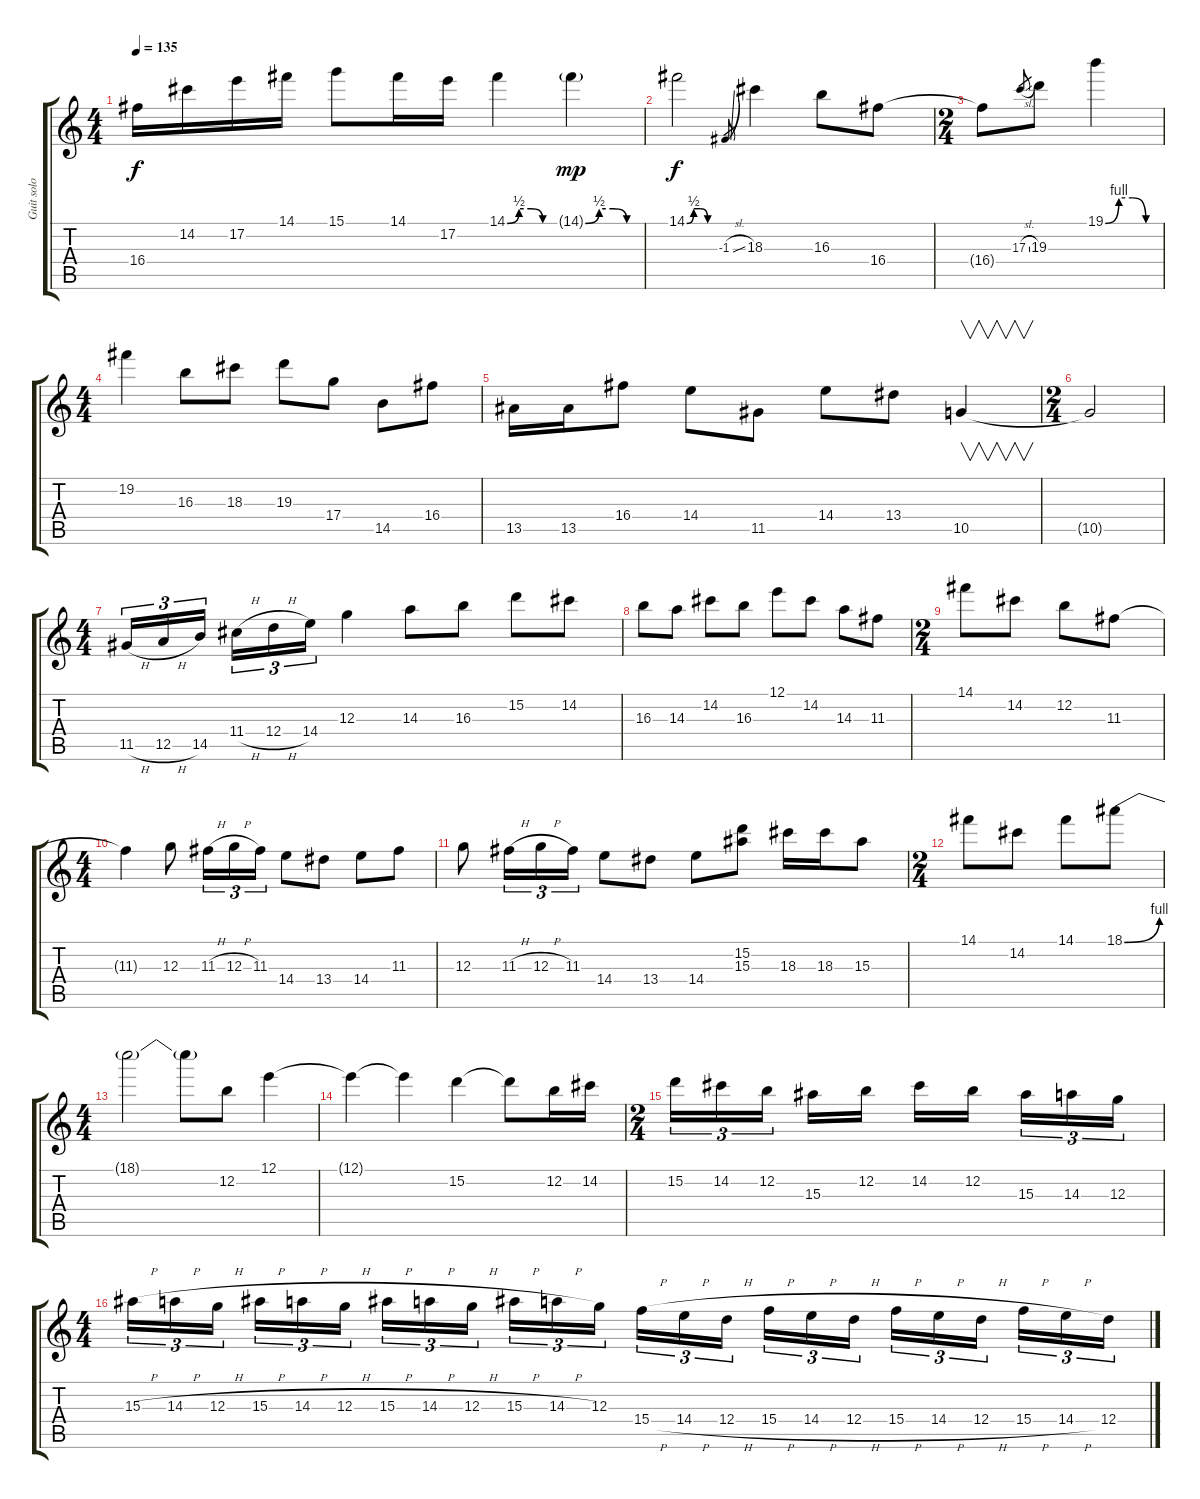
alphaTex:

\track ("Guit solo" "Guit solo") {instrument overdrivenguitar}
\staff {score tabs}
\tuning (E4 B3 G3 D3 A2 E2) {hide}
\ts (4 4)
\tempo 135
\clef g2
\ks c
16.4.16{dy f volume 16} 14.2.16 17.2.16 14.1.16 15.1.8 14.1.16 17.2.16 14.1{be (custom 0 0 15 2 30 2 45 0 60 0)}.4 14.1{be (custom 0 0 15 2 30 2 45 0 60 0) g}.4{dy mp} |
14.1{be (custom 0 0 15 2 30 2 45 0 60 0)}.2{dy f} -1.3{sl}.8{gr} 18.3.4 16.3.8 16.4.8 |
\ts (2 4)
16.4{t}.8 17.3{sl}.8{gr} 19.3.8 19.1{be (custom 0 0 15 4 30 4 45 0 60 0)}.4 |
\ts (4 4)
19.2.4 16.3.8 18.3.8 19.3.8 17.4.8 14.5.8 16.4.8 |
13.5.16 13.5.16 16.4.8 14.4.8 11.5.8 14.4.8 13.4.8 10.5.4{v} |
\ts (2 4)
10.5{t}.2 |
\ts (4 4)
11.5{h}.16{tu (3 2)} 12.5{h}.16{tu (3 2)} 14.5.16{tu (3 2)} 11.4{h}.16{tu (3 2)} 12.4{h}.16{tu (3 2)} 14.4.16{tu (3 2)} 12.3.4 14.3.8 16.3.8 15.2.8 14.2.8 |
16.3.8 14.3.8 14.2.8 16.3.8 12.1.8 14.2.8 14.3.8 11.3.8 |
\ts (2 4)
14.1.8 14.2.8 12.2.8 11.3.8 |
\ts (4 4)
11.3{t}.4 12.3.8 11.3{h}.16{tu (3 2)} 12.3{h}.16{tu (3 2)} 11.3.16{tu (3 2)} 14.4.8 13.4.8 14.4.8 11.3.8 |
12.3.8 11.3{h}.16{tu (3 2)} 12.3{h}.16{tu (3 2)} 11.3.16{tu (3 2)} 14.4.8 13.4.8 14.4.8 (15.2 15.3).8 18.3.16 18.3.16 15.3.8 |
\ts (2 4)
14.1.8 14.2.8 14.1.8 18.1{be (bend 0 0 60 4)}.8 |
\ts (4 4)
18.1{t}.2 18.1{t}.8 12.2.8 12.1.4 |
12.1{t}.4 12.1{t}.4 15.2.4 15.2{t}.8 12.2.16 14.2.16 |
\ts (2 4)
15.2.16{tu (3 2)} 14.2.16{tu (3 2)} 12.2.16{tu (3 2)} 15.3.16 12.2.16 14.2.16 12.2.16 15.3.16{tu (3 2)} 14.3.16{tu (3 2)} 12.3.16{tu (3 2)} |
\ts (4 4)
15.3{h}.16{tu (3 2)} 14.3{h}.16{tu (3 2)} 12.3{h}.16{tu (3 2)} 15.3{h}.16{tu (3 2)} 14.3{h}.16{tu (3 2)} 12.3{h}.16{tu (3 2)} 15.3{h}.16{tu (3 2)} 14.3{h}.16{tu (3 2)} 12.3{h}.16{tu (3 2)} 15.3{h}.16{tu (3 2)} 14.3{h}.16{tu (3 2)} 12.3.16{tu (3 2)} 15.4{h}.16{tu (3 2)} 14.4{h}.16{tu (3 2)} 12.4{h}.16{tu (3 2)} 15.4{h}.16{tu (3 2)} 14.4{h}.16{tu (3 2)} 12.4{h}.16{tu (3 2)} 15.4{h}.16{tu (3 2)} 14.4{h}.16{tu (3 2)} 12.4{h}.16{tu (3 2)} 15.4{h}.16{tu (3 2)} 14.4{h}.16{tu (3 2)} 12.4.16{tu (3 2)}
